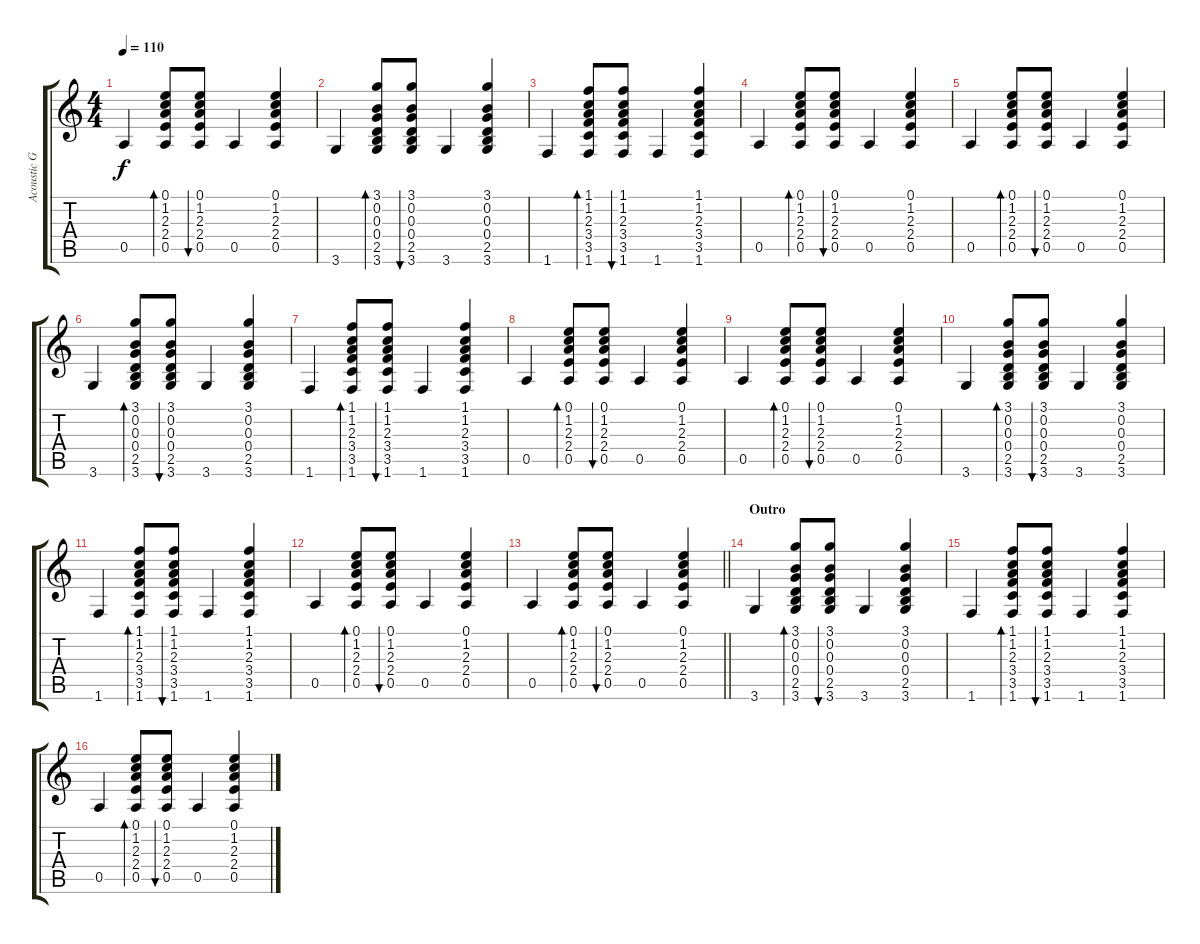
\track ("Acoustic Guitar" "Acoustic G") {instrument acousticguitarnylon}
\staff {score tabs}
\tuning (E4 B3 G3 D3 A2 E2) {hide}
\ts (4 4)
\tempo 110
\clef g2
\ks c
0.5.4{dy f} (0.1 1.2 2.3 2.4 0.5).8{bd 30} (0.1 1.2 2.3 2.4 0.5).8{bu 30} 0.5.4 (0.1 1.2 2.3 2.4 0.5).4 |
3.6.4 (3.1 0.2 0.3 0.4 2.5 3.6).8{bd 30} (3.1 0.2 0.3 0.4 2.5 3.6).8{bu 30} 3.6.4 (3.1 0.2 0.3 0.4 2.5 3.6).4 |
1.6.4 (1.1 1.2 2.3 3.4 3.5 1.6).8{bd 30} (1.1 1.2 2.3 3.4 3.5 1.6).8{bu 30} 1.6.4 (1.1 1.2 2.3 3.4 3.5 1.6).4 |
0.5.4 (0.1 1.2 2.3 2.4 0.5).8{bd 30} (0.1 1.2 2.3 2.4 0.5).8{bu 30} 0.5.4 (0.1 1.2 2.3 2.4 0.5).4 |
0.5.4 (0.1 1.2 2.3 2.4 0.5).8{bd 30} (0.1 1.2 2.3 2.4 0.5).8{bu 30} 0.5.4 (0.1 1.2 2.3 2.4 0.5).4 |
3.6.4 (3.1 0.2 0.3 0.4 2.5 3.6).8{bd 30} (3.1 0.2 0.3 0.4 2.5 3.6).8{bu 30} 3.6.4 (3.1 0.2 0.3 0.4 2.5 3.6).4 |
1.6.4 (1.1 1.2 2.3 3.4 3.5 1.6).8{bd 30} (1.1 1.2 2.3 3.4 3.5 1.6).8{bu 30} 1.6.4 (1.1 1.2 2.3 3.4 3.5 1.6).4 |
0.5.4 (0.1 1.2 2.3 2.4 0.5).8{bd 30} (0.1 1.2 2.3 2.4 0.5).8{bu 30} 0.5.4 (0.1 1.2 2.3 2.4 0.5).4 |
0.5.4 (0.1 1.2 2.3 2.4 0.5).8{bd 30} (0.1 1.2 2.3 2.4 0.5).8{bu 30} 0.5.4 (0.1 1.2 2.3 2.4 0.5).4 |
3.6.4 (3.1 0.2 0.3 0.4 2.5 3.6).8{bd 30} (3.1 0.2 0.3 0.4 2.5 3.6).8{bu 30} 3.6.4 (3.1 0.2 0.3 0.4 2.5 3.6).4 |
1.6.4 (1.1 1.2 2.3 3.4 3.5 1.6).8{bd 30} (1.1 1.2 2.3 3.4 3.5 1.6).8{bu 30} 1.6.4 (1.1 1.2 2.3 3.4 3.5 1.6).4 |
0.5.4 (0.1 1.2 2.3 2.4 0.5).8{bd 30} (0.1 1.2 2.3 2.4 0.5).8{bu 30} 0.5.4 (0.1 1.2 2.3 2.4 0.5).4 |
\barLineRight lightlight
0.5.4 (0.1 1.2 2.3 2.4 0.5).8{bd 30} (0.1 1.2 2.3 2.4 0.5).8{bu 30} 0.5.4 (0.1 1.2 2.3 2.4 0.5).4 |
\section ("" "Outro")
3.6.4 (3.1 0.2 0.3 0.4 2.5 3.6).8{bd 30} (3.1 0.2 0.3 0.4 2.5 3.6).8{bu 30} 3.6.4 (3.1 0.2 0.3 0.4 2.5 3.6).4 |
1.6.4 (1.1 1.2 2.3 3.4 3.5 1.6).8{bd 30} (1.1 1.2 2.3 3.4 3.5 1.6).8{bu 30} 1.6.4 (1.1 1.2 2.3 3.4 3.5 1.6).4 |
0.5.4 (0.1 1.2 2.3 2.4 0.5).8{bd 30} (0.1 1.2 2.3 2.4 0.5).8{bu 30} 0.5.4 (0.1 1.2 2.3 2.4 0.5).4
